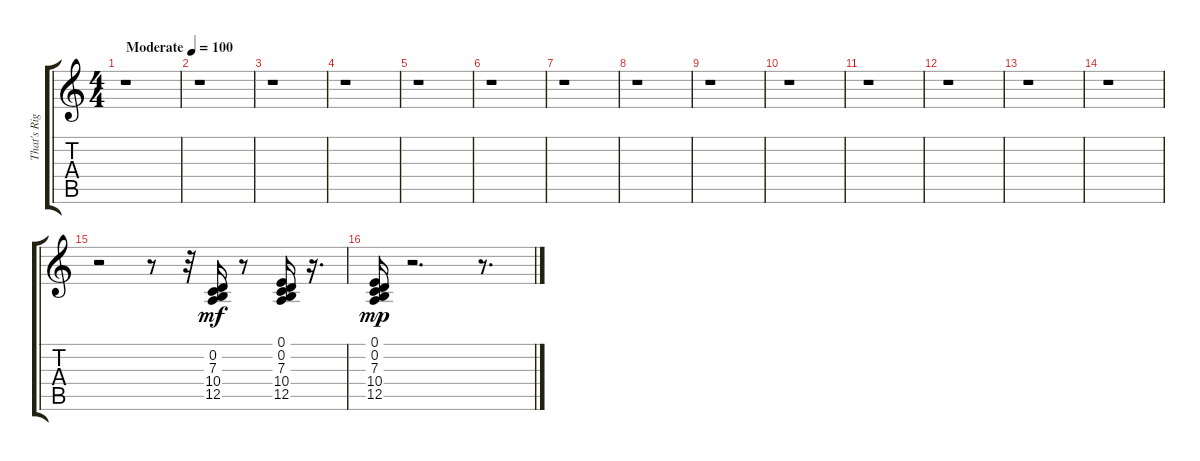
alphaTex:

\track ("That's Right Slick" "That's Rig") {instrument breathnoise}
\staff {score tabs}
\tuning (E4 B3 G3 D3 A2 E2) {hide}
\ts (4 4)
\tempo (100 "Moderate")
\clef g2
\ks c
r.1{dy mf instrument breathnoise} |
r.1 |
r.1 |
r.1 |
r.1 |
r.1 |
r.1 |
r.1 |
r.1 |
r.1 |
r.1 |
r.1 |
r.1 |
r.1 |
r.2 r.8 r.32 (0.2 7.3 10.4 12.5).16 r.8 (0.1 0.2 7.3 10.4 12.5).16 r.16{d} |
(0.1 0.2 7.3 10.4 12.5).16{dy mp} r.2{d} r.8{d}
